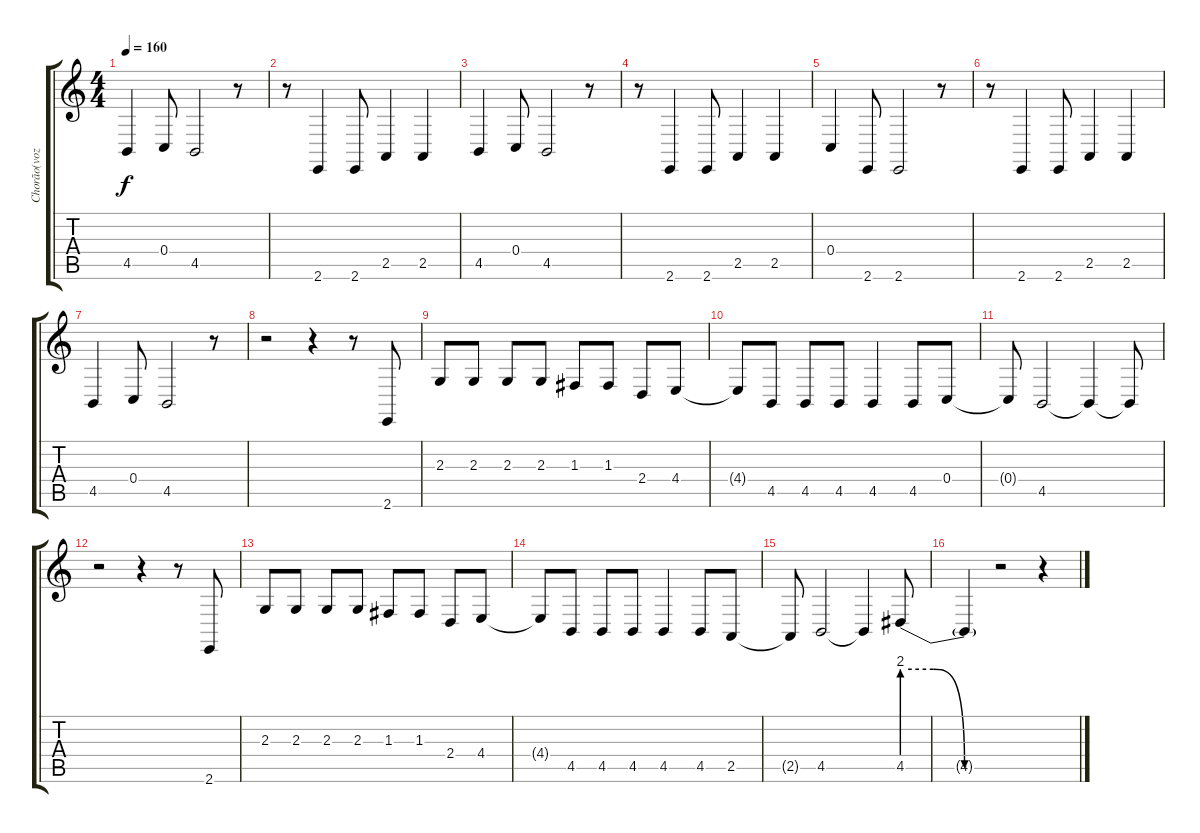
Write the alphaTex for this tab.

\track ("Chorão(voz)" "Chorão(voz") {instrument bassoon}
\staff {score tabs}
\tuning (D4 A3 F3 C3 G2 D2) {hide}
\ts (4 4)
\tempo 160
\clef g2
\ks c
4.5.4{dy f} 0.4.8 4.5.2 r.8 |
r.8 2.6.4 2.6.8 2.5.4 2.5.4 |
4.5.4 0.4.8 4.5.2 r.8 |
r.8 2.6.4 2.6.8 2.5.4 2.5.4 |
0.4.4 2.6.8 2.6.2 r.8 |
r.8 2.6.4 2.6.8 2.5.4 2.5.4 |
4.5.4 0.4.8 4.5.2 r.8 |
r.2 r.4 r.8 2.6.8 |
2.3.8 2.3.8 2.3.8 2.3.8 1.3.8 1.3.8 2.4.8 4.4.8 |
4.4{t}.8 4.5.8 4.5.8 4.5.8 4.5.4 4.5.8 0.4.8 |
0.4{t}.8 4.5.2 4.5{t}.4 4.5{t}.8 |
r.2 r.4 r.8 2.6.8 |
2.3.8 2.3.8 2.3.8 2.3.8 1.3.8 1.3.8 2.4.8 4.4.8 |
4.4{t}.8 4.5.8 4.5.8 4.5.8 4.5.4 4.5.8 2.5.8 |
2.5{t}.8 4.5.2 4.5{t}.4 4.5{be (custom 0 8 20 8 40 0 60 0)}.8 |
4.5{t}.4 r.2 r.4
